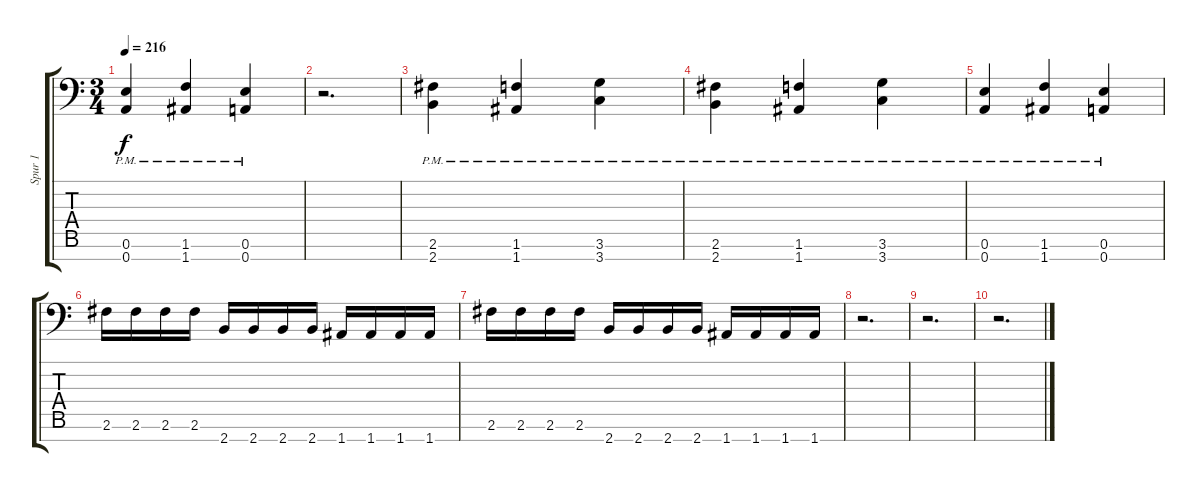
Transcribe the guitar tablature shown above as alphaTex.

\track ("Spur 1" "Spur 1") {instrument distortionguitar}
\staff {score tabs}
\tuning (E4 B3 G3 D3 A2 E2 A1) {hide}
\ts (3 4)
\tempo 216
\clef f4
\ks c
(0.6{pm} 0.7{pm}).4{dy f} (1.6{pm} 1.7{pm}).4 (0.6{pm} 0.7{pm}).4 |
r.2{d} |
(2.6{pm} 2.7{pm}).4 (1.6{pm} 1.7{pm}).4 (3.6{pm} 3.7{pm}).4 |
(2.6{pm} 2.7{pm}).4 (1.6{pm} 1.7{pm}).4 (3.6{pm} 3.7{pm}).4 |
(0.6{pm} 0.7{pm}).4 (1.6{pm} 1.7{pm}).4 (0.6{pm} 0.7{pm}).4 |
2.6.16 2.6.16 2.6.16 2.6.16 2.7.16 2.7.16 2.7.16 2.7.16 1.7.16 1.7.16 1.7.16 1.7.16 |
2.6.16 2.6.16 2.6.16 2.6.16 2.7.16 2.7.16 2.7.16 2.7.16 1.7.16 1.7.16 1.7.16 1.7.16 |
r.2{d} |
r.2{d} |
r.2{d}
